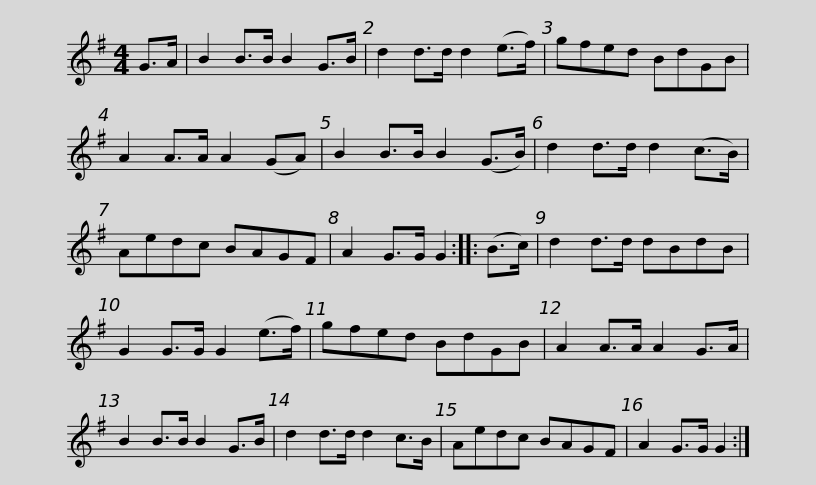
X:1
L:1/8
M:4/4
I:linebreak $
K:G
V:1 treble
V:1
 G>A | B2 B>B B2 G>B | d2 d>d d2 (e>f) | gfed BdGB | A2 A>A A2 (GA) | %5
 B2 B>B B2 (G>B) | d2 d>d d2 (c>B) |$ Aedc BAGF | A2 G>G G2 :: (B>c) | %10
 d2 d>d dBdB | G2 G>G G2 (e>f) | gfed BdGB | A2 A>A A2 G>A |$ B2 B>B B2 G>B | %15
 d2 d>d d2 c>B | Aedc BAGF | A2 G>G G2 :| %18
